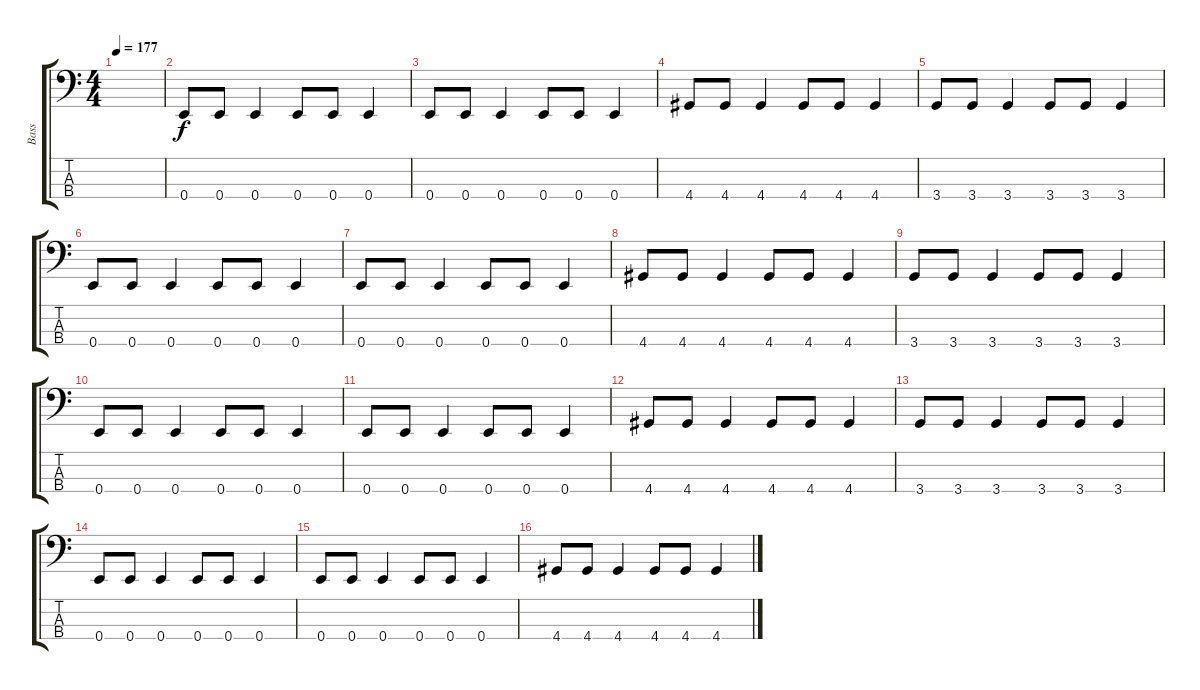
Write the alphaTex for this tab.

\track ("Bass" "Bass") {instrument electricbasspick}
\staff {score tabs}
\tuning (G2 D2 A1 E1) {hide}
\ts (4 4)
\tempo 177
\clef f4
\ks c
|
0.4.8 0.4.8 0.4.4 0.4.8 0.4.8 0.4.4 |
0.4.8 0.4.8 0.4.4 0.4.8 0.4.8 0.4.4 |
4.4.8 4.4.8 4.4.4 4.4.8 4.4.8 4.4.4 |
3.4.8 3.4.8 3.4.4 3.4.8 3.4.8 3.4.4 |
0.4.8 0.4.8 0.4.4 0.4.8 0.4.8 0.4.4 |
0.4.8 0.4.8 0.4.4 0.4.8 0.4.8 0.4.4 |
4.4.8 4.4.8 4.4.4 4.4.8 4.4.8 4.4.4 |
3.4.8 3.4.8 3.4.4 3.4.8 3.4.8 3.4.4 |
0.4.8 0.4.8 0.4.4 0.4.8 0.4.8 0.4.4 |
0.4.8 0.4.8 0.4.4 0.4.8 0.4.8 0.4.4 |
4.4.8 4.4.8 4.4.4 4.4.8 4.4.8 4.4.4 |
3.4.8 3.4.8 3.4.4 3.4.8 3.4.8 3.4.4 |
0.4.8 0.4.8 0.4.4 0.4.8 0.4.8 0.4.4 |
0.4.8 0.4.8 0.4.4 0.4.8 0.4.8 0.4.4 |
4.4.8 4.4.8 4.4.4 4.4.8 4.4.8 4.4.4
